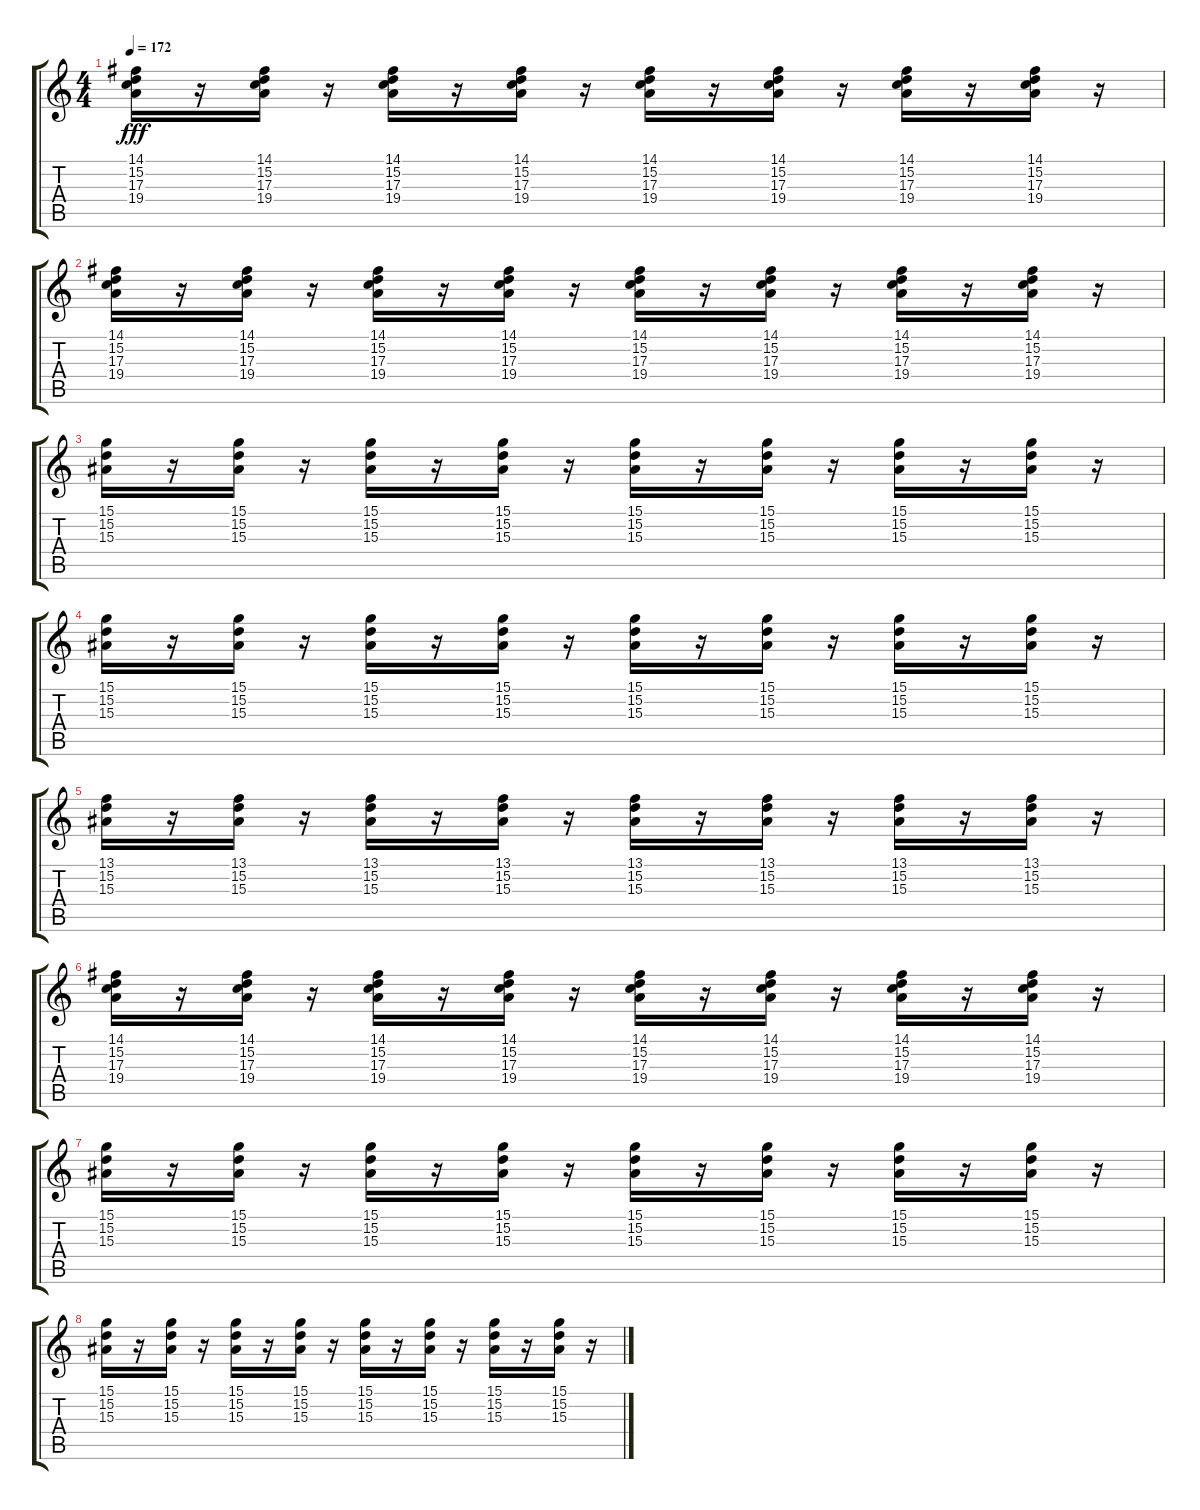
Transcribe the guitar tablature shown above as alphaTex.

\track "" {instrument acousticgrandpiano}
\staff {score tabs}
\tuning (E4 B3 G3 D3 A2 E2) {hide}
\ts (4 4)
\tempo 172
\clef g2
\ks c
(14.1 15.2 17.3 19.4).16{dy fff} r.16 (14.1 15.2 17.3 19.4).16 r.16 (14.1 15.2 17.3 19.4).16 r.16 (14.1 15.2 17.3 19.4).16 r.16 (14.1 15.2 17.3 19.4).16 r.16 (14.1 15.2 17.3 19.4).16 r.16 (14.1 15.2 17.3 19.4).16 r.16 (14.1 15.2 17.3 19.4).16 r.16 |
(14.1 15.2 17.3 19.4).16 r.16 (14.1 15.2 17.3 19.4).16 r.16 (14.1 15.2 17.3 19.4).16 r.16 (14.1 15.2 17.3 19.4).16 r.16 (14.1 15.2 17.3 19.4).16 r.16 (14.1 15.2 17.3 19.4).16 r.16 (14.1 15.2 17.3 19.4).16 r.16 (14.1 15.2 17.3 19.4).16 r.16 |
(15.1 15.2 15.3).16 r.16 (15.1 15.2 15.3).16 r.16 (15.1 15.2 15.3).16 r.16 (15.1 15.2 15.3).16 r.16 (15.1 15.2 15.3).16 r.16 (15.1 15.2 15.3).16 r.16 (15.1 15.2 15.3).16 r.16 (15.1 15.2 15.3).16 r.16 |
(15.1 15.2 15.3).16 r.16 (15.1 15.2 15.3).16 r.16 (15.1 15.2 15.3).16 r.16 (15.1 15.2 15.3).16 r.16 (15.1 15.2 15.3).16 r.16 (15.1 15.2 15.3).16 r.16 (15.1 15.2 15.3).16 r.16 (15.1 15.2 15.3).16 r.16 |
(13.1 15.2 15.3).16 r.16 (13.1 15.2 15.3).16 r.16 (13.1 15.2 15.3).16 r.16 (13.1 15.2 15.3).16 r.16 (13.1 15.2 15.3).16 r.16 (13.1 15.2 15.3).16 r.16 (13.1 15.2 15.3).16 r.16 (13.1 15.2 15.3).16 r.16 |
(14.1 15.2 17.3 19.4).16 r.16 (14.1 15.2 17.3 19.4).16 r.16 (14.1 15.2 17.3 19.4).16 r.16 (14.1 15.2 17.3 19.4).16 r.16 (14.1 15.2 17.3 19.4).16 r.16 (14.1 15.2 17.3 19.4).16 r.16 (14.1 15.2 17.3 19.4).16 r.16 (14.1 15.2 17.3 19.4).16 r.16 |
(15.1 15.2 15.3).16 r.16 (15.1 15.2 15.3).16 r.16 (15.1 15.2 15.3).16 r.16 (15.1 15.2 15.3).16 r.16 (15.1 15.2 15.3).16 r.16 (15.1 15.2 15.3).16 r.16 (15.1 15.2 15.3).16 r.16 (15.1 15.2 15.3).16 r.16 |
(15.1 15.2 15.3).16 r.16 (15.1 15.2 15.3).16 r.16 (15.1 15.2 15.3).16 r.16 (15.1 15.2 15.3).16 r.16 (15.1 15.2 15.3).16 r.16 (15.1 15.2 15.3).16 r.16 (15.1 15.2 15.3).16 r.16 (15.1 15.2 15.3).16 r.16
